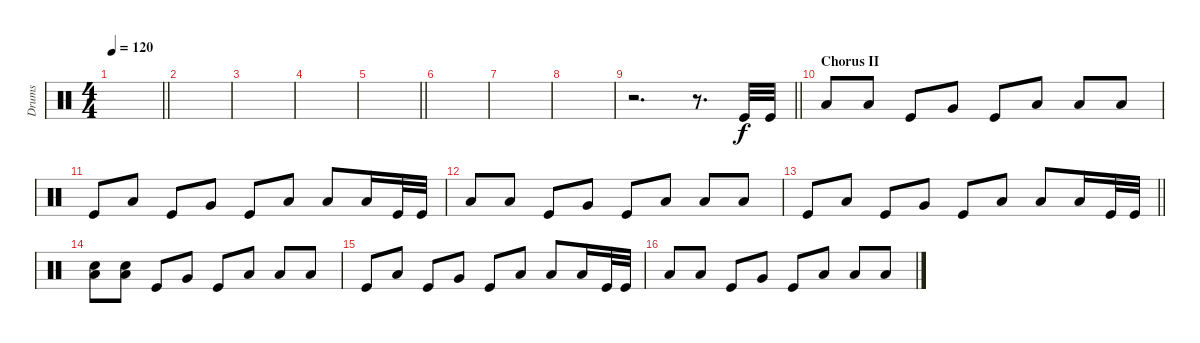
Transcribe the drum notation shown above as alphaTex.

\track ("Drums" "Drums") {instrument percussion}
\staff
\articulation defaults
\ts (4 4)
\tempo 120
\clef neutral
\barLineRight lightlight
\ks c
|
|
|
|
\barLineRight lightlight
|
|
|
|
\barLineRight lightlight
r.2{d} r.8{d} "Kick (hit)".32 "Kick (hit)".32 |
\section ("" "Chorus II")
"Low Tom (hit)".8 "Low Tom (hit)".8 "Kick (hit)".8 "Very Low Tom (hit)".8 "Kick (hit)".8 "Low Floor Tom (hit)".8 "Low Floor Tom (hit)".8 "Low Floor Tom (hit)".8 |
"Kick (hit)".8 "Low Tom (hit)".8 "Kick (hit)".8 "Very Low Tom (hit)".8 "Kick (hit)".8 "Low Floor Tom (hit)".8 "Low Floor Tom (hit)".8 "Low Floor Tom (hit)".16 "Kick (hit)".32 "Kick (hit)".32 |
"Low Tom (hit)".8 "Low Tom (hit)".8 "Kick (hit)".8 "Very Low Tom (hit)".8 "Kick (hit)".8 "Low Floor Tom (hit)".8 "Low Floor Tom (hit)".8 "Low Floor Tom (hit)".8 |
\barLineRight lightlight "Kick (hit)".8 "Low Tom (hit)".8 "Kick (hit)".8 "Very Low Tom (hit)".8 "Kick (hit)".8 "Low Floor Tom (hit)".8 "Low Floor Tom (hit)".8 "Low Floor Tom (hit)".16 "Kick (hit)".32 "Kick (hit)".32
|
("Low Tom (hit)" "Electric Snare (hit)").8 ("Low Tom (hit)" "Electric Snare (hit)").8 "Kick (hit)".8 "Very Low Tom (hit)".8 "Kick (hit)".8 "Low Floor Tom (hit)".8 "Low Floor Tom (hit)".8 "Low Floor Tom (hit)".8 |
"Kick (hit)".8 "Low Tom (hit)".8 "Kick (hit)".8 "Very Low Tom (hit)".8 "Kick (hit)".8 "Low Floor Tom (hit)".8 "Low Floor Tom (hit)".8 "Low Floor Tom (hit)".16 "Kick (hit)".32 "Kick (hit)".32 |
"Low Tom (hit)".8 "Low Tom (hit)".8 "Kick (hit)".8 "Very Low Tom (hit)".8 "Kick (hit)".8 "Low Floor Tom (hit)".8 "Low Floor Tom (hit)".8 "Low Floor Tom (hit)".8
